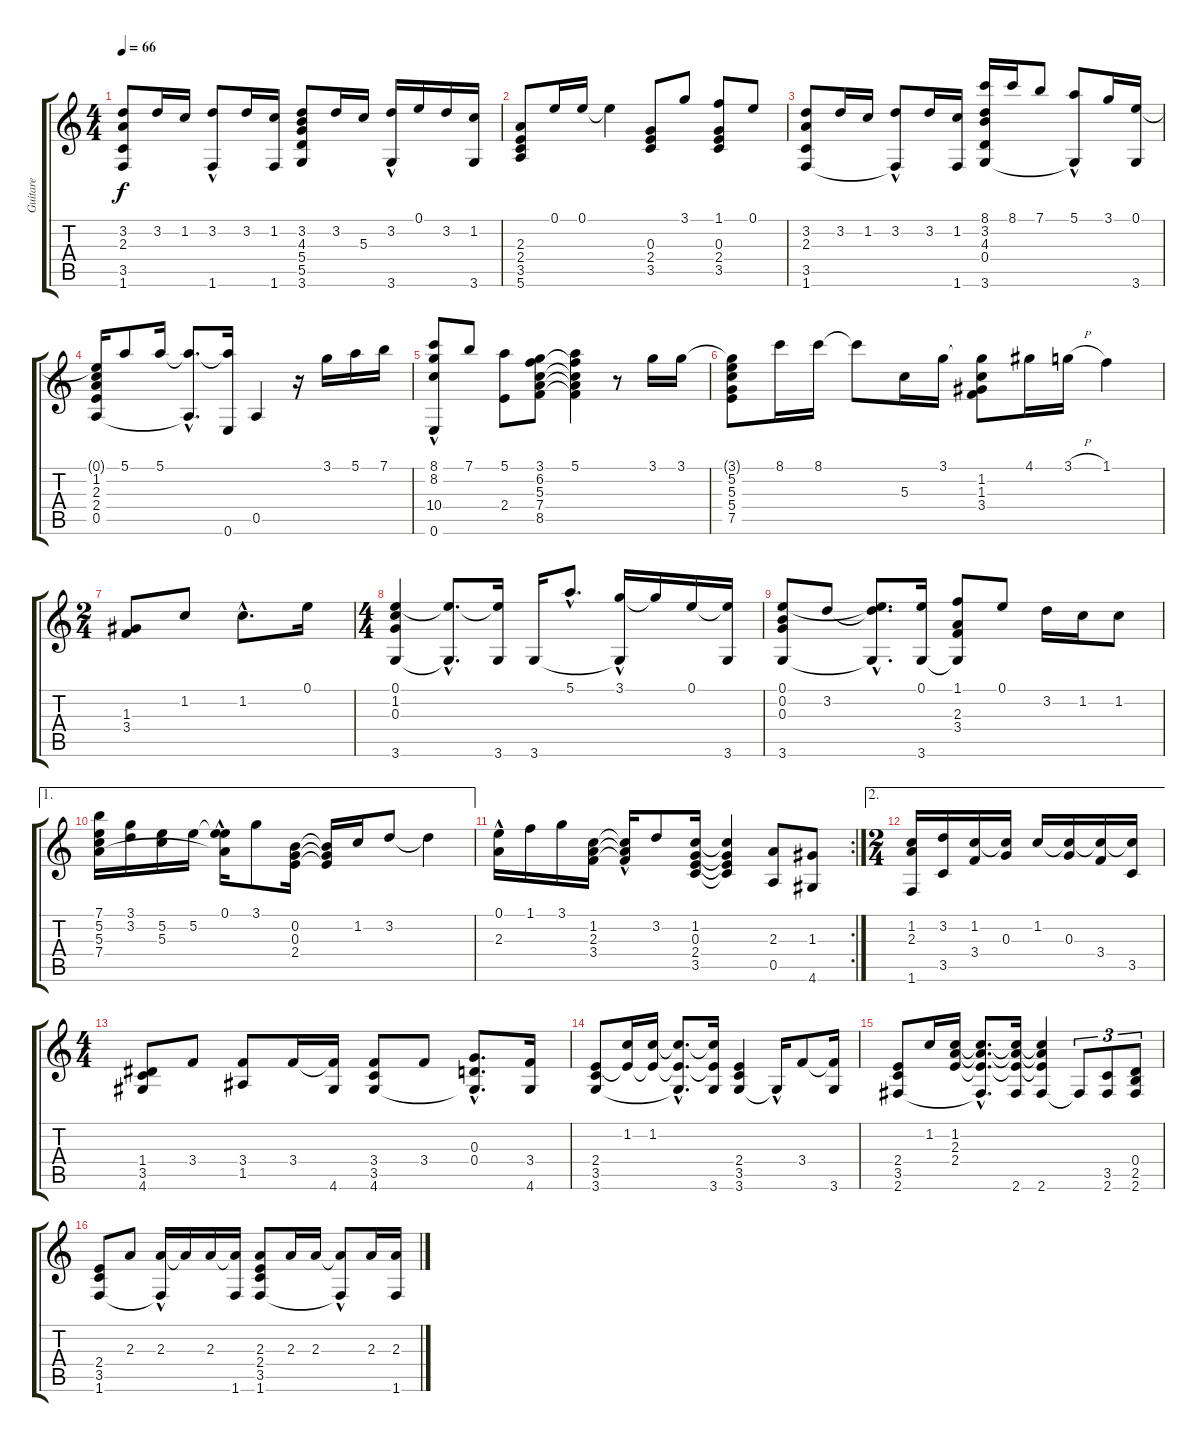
\track ("Guitare" "Guitare") {instrument acousticguitarnylon}
\staff {score tabs}
\tuning (E4 B3 G3 D3 A2 E2) {hide}
\ts (4 4)
\tempo 66
\clef g2
\ks c
(3.2 2.3 3.5 1.6).8{dy f} 3.2.16 1.2.16 (3.2 1.6{hac}).8 3.2.16 (1.2 1.6).16 (3.2 4.3 5.4 5.5 3.6).8 3.2.16 5.3.16 (3.2 3.6{hac}).16 0.1.16 3.2.16 (1.2 3.6).16 |
(2.3 2.4 3.5 5.6).8 0.1.16 0.1.16 0.1{t}.4 (0.3 2.4 3.5).8 3.1.8 (1.1 0.3 2.4 3.5).8 0.1.8 |
(3.2 2.3 3.5 1.6).8 3.2.16 1.2.16 (3.2 1.6{hac t}).8 3.2.16 (1.2 1.6).16 (8.1 3.2 4.3 0.4 3.6).16 8.1.16 7.1.8 (5.1 3.6{hac t}).8 3.1.16 (0.1 3.6).16 |
(0.1{t} 1.2 2.3 2.4 0.5).16 5.1.8 5.1.16 (5.1{hac t} 0.5{hac t}).8{d} (5.1{t} 0.6).16 0.5.4 r.16 3.1.16 5.1.16 7.1.16 |
(8.1 8.2{hac} 10.4{hac} 0.6).8 7.1.8 (5.1 2.4).8 (3.1 6.2 5.3 7.4 8.5).8 (5.1 6.2{t} 5.3{t} 7.4{t} 8.5{t}).4 r.8 3.1.16 3.1.16 |
(3.1{t} 5.2 5.3 5.4 7.5).8 8.1.16 8.1.16 8.1{t}.8 5.3.16 3.1.16 (3.1{t} 1.2 1.3 3.4).8 4.1.16 3.1{h}.16 1.1.4 |
\ts (2 4)
(1.3 3.4).8 1.2.8 1.2{hac}.8{d} 0.1.16 |
\ts (4 4)
(0.1 1.2 0.3 3.6).4 (0.1{hac t} 3.6{hac t}).8{d} (0.1{t} 3.6).16 3.6.16 5.1{hac}.8{d} (3.1 3.6{hac t}).16 3.1{t}.16 0.1.16 (0.1{t} 3.6).16 |
(0.1 0.2 0.3 3.6).8 3.2.8 (0.1{hac t} 3.2{hac t} 3.6{hac t}).8{d} (0.1 3.6).16 (1.1 2.3 3.4 3.6{t}).8 0.1.8 3.2.16 1.2.16 1.2.8 |
\ae 1
(7.1 5.2 5.3 7.4).16 (3.1 3.2).16 (5.2 5.3).16 5.2.16 (0.1 5.2{hac t} 7.4{hac t}).16 3.1.8 (0.2 0.3 2.4).16 (0.2{t} 0.3{t} 2.4{t}).16 1.2.16 3.2.8 3.2{t}.4 |
\rc 2
(0.1 2.3{hac}).16 1.1.16 3.1.16 (1.2 2.3 3.4).16 (1.2{t} 2.3{hac t} 3.4{hac t}).16 3.2.8 (1.2 0.3 2.4 3.5).16 (1.2{t} 0.3{t} 2.4{t} 3.5{t}).4 (2.3 0.5).8 (1.3 4.6).8 |
\ae 2
\ts (2 4)
(1.2 2.3 1.6).16 (3.2 3.5).16 (1.2 3.4).16 (1.2{t} 0.3).16 1.2.16 (1.2{t} 0.3).16 (1.2{t} 3.4).16 (1.2{t} 3.5).16 |
\ts (4 4)
(1.4 3.5 4.6).8 3.4.8 (3.4 1.5).8 3.4.16 (3.4{t} 4.6).16 (3.4 3.5 4.6).8 3.4.8 (0.3{hac} 0.4 4.6{hac t}).8{d} (3.4 4.6).16 |
(2.4 3.5 3.6).8 (1.2 2.4{t}).16 (1.2 2.4{t}).16 (1.2{hac t} 2.4{hac t} 3.6{hac t}).8{d} (1.2{t} 2.4{t} 3.6).16 (2.4 3.5 3.6).4 3.6{hac t}.16 3.4.8 (3.4{t} 3.6).16 |
(2.4 3.5 2.6).8 1.2.16 (1.2 2.3 2.4).16 (1.2{hac t} 2.3{hac t} 2.4{hac t} 2.6{hac t}).8{d} (1.2{t} 2.3{t} 2.4{t} 2.6).16 (1.2{t} 2.3{t} 2.4{t} 2.6).4 2.6{t}.8{tu (3 2)} (3.5 2.6).8{tu (3 2)} (0.4 2.5 2.6).8{tu (3 2)} |
(2.4 3.5 1.6).8 2.3.8 (2.3 1.6{hac t}).16 2.3{t}.16 2.3.16 (2.3{t} 1.6).16 (2.3 2.4 3.5 1.6).8 2.3.16 2.3.16 (2.3{t} 1.6{hac t}).8 2.3.16 (2.3 1.6).16
